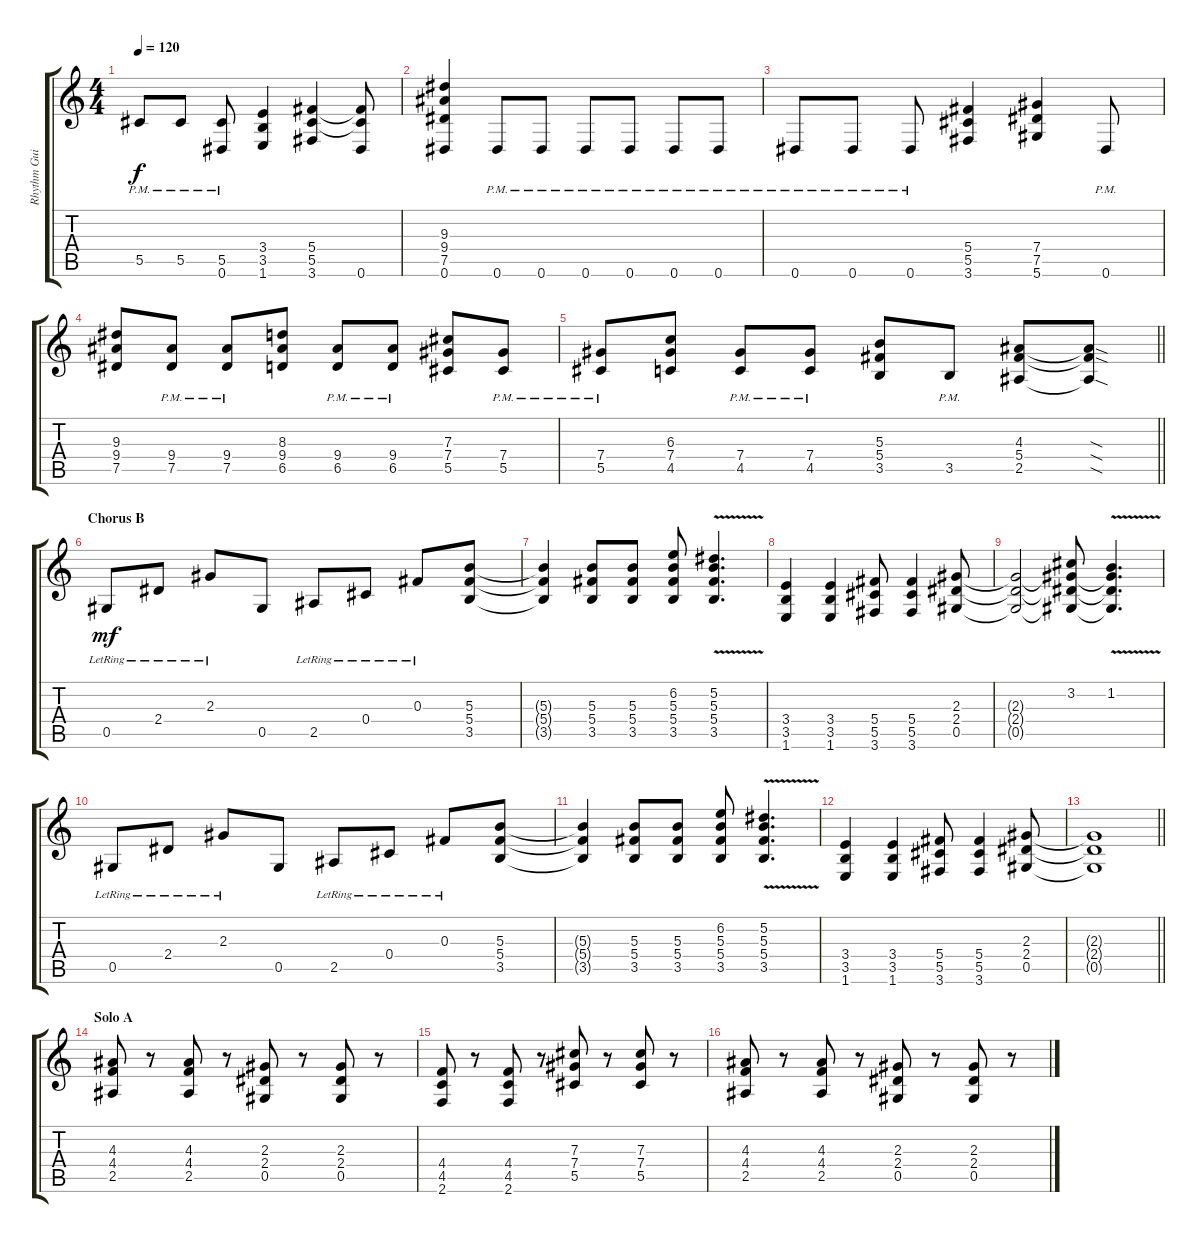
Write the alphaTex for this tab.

\track ("Rhythm Guitar I" "Rhythm Gui") {instrument overdrivenguitar}
\staff {score tabs}
\tuning (Eb4 Bb3 Gb3 Db3 Ab2 Eb2) {hide}
\ts (4 4)
\tempo 120
\clef g2
\ks c
5.5{pm}.8{dy f} 5.5{pm}.8 (5.5{pm} 0.6{pm}).8 (3.4 3.5 1.6).4 (5.4 5.5 3.6).4 (5.4{t} 5.5{t} 0.6).8 |
(9.3 9.4 7.5 0.6).4 0.6{pm}.8 0.6{pm}.8 0.6{pm}.8 0.6{pm}.8 0.6{pm}.8 0.6{pm}.8 |
0.6{pm}.8 0.6{pm}.8 0.6{pm}.8 (5.4 5.5 3.6).4 (7.4 7.5 5.6).4 0.6{pm}.8 |
(9.3 9.4 7.5).8 (9.4{pm} 7.5{pm}).8 (9.4{pm} 7.5{pm}).8 (8.3 9.4 6.5).8 (9.4{pm} 6.5{pm}).8 (9.4{pm} 6.5{pm}).8 (7.3 7.4 5.5).8 (7.4{pm} 5.5{pm}).8 |
\barLineRight lightlight
(7.4{pm} 5.5{pm}).8 (6.3 7.4 4.5).8 (7.4{pm} 4.5{pm}).8 (7.4{pm} 4.5{pm}).8 (5.3 5.4 3.5).8 3.5{pm}.8 (4.3 5.4 2.5).8 (4.3{sod t} 5.4{sod t} 2.5{sod t}).8 |
\section ("" "Chorus B")
0.5{lr}.8{dy mf} 2.4{lr}.8 2.3{lr}.8 0.5.8 2.5{lr}.8 0.4{lr}.8 0.3{lr}.8 (5.3 5.4 3.5).8 |
(5.3{t} 5.4{t} 3.5{t}).4 (5.3 5.4 3.5).8 (5.3 5.4 3.5).8 (6.2 5.3 5.4 3.5).8 (5.2{v} 5.3 5.4 3.5).4{d} |
(3.4 3.5 1.6).4 (3.4 3.5 1.6).4 (5.4 5.5 3.6).8 (5.4 5.5 3.6).4 (2.3 2.4 0.5).8 |
(2.3{t} 2.4{t} 0.5{t}).2 (3.2 2.3{t} 2.4{t} 0.5{t}).8 (1.2{v} 2.3{t} 2.4{t} 0.5{t}).4{d} |
0.5{lr}.8 2.4{lr}.8 2.3{lr}.8 0.5.8 2.5{lr}.8 0.4{lr}.8 0.3{lr}.8 (5.3 5.4 3.5).8 |
(5.3{t} 5.4{t} 3.5{t}).4 (5.3 5.4 3.5).8 (5.3 5.4 3.5).8 (6.2 5.3 5.4 3.5).8 (5.2{v} 5.3 5.4 3.5).4{d} |
(3.4 3.5 1.6).4 (3.4 3.5 1.6).4 (5.4 5.5 3.6).8 (5.4 5.5 3.6).4 (2.3 2.4 0.5).8 |
\barLineRight lightlight
(2.3{t} 2.4{t} 0.5{t}).1 |
\section ("" "Solo A")
(4.3 4.4 2.5).8 r.8 (4.3 4.4 2.5).8 r.8 (2.3 2.4 0.5).8 r.8 (2.3 2.4 0.5).8 r.8 |
(4.4 4.5 2.6).8 r.8 (4.4 4.5 2.6).8 r.8 (7.3 7.4 5.5).8 r.8 (7.3 7.4 5.5).8 r.8 |
(4.3 4.4 2.5).8 r.8 (4.3 4.4 2.5).8 r.8 (2.3 2.4 0.5).8 r.8 (2.3 2.4 0.5).8 r.8
